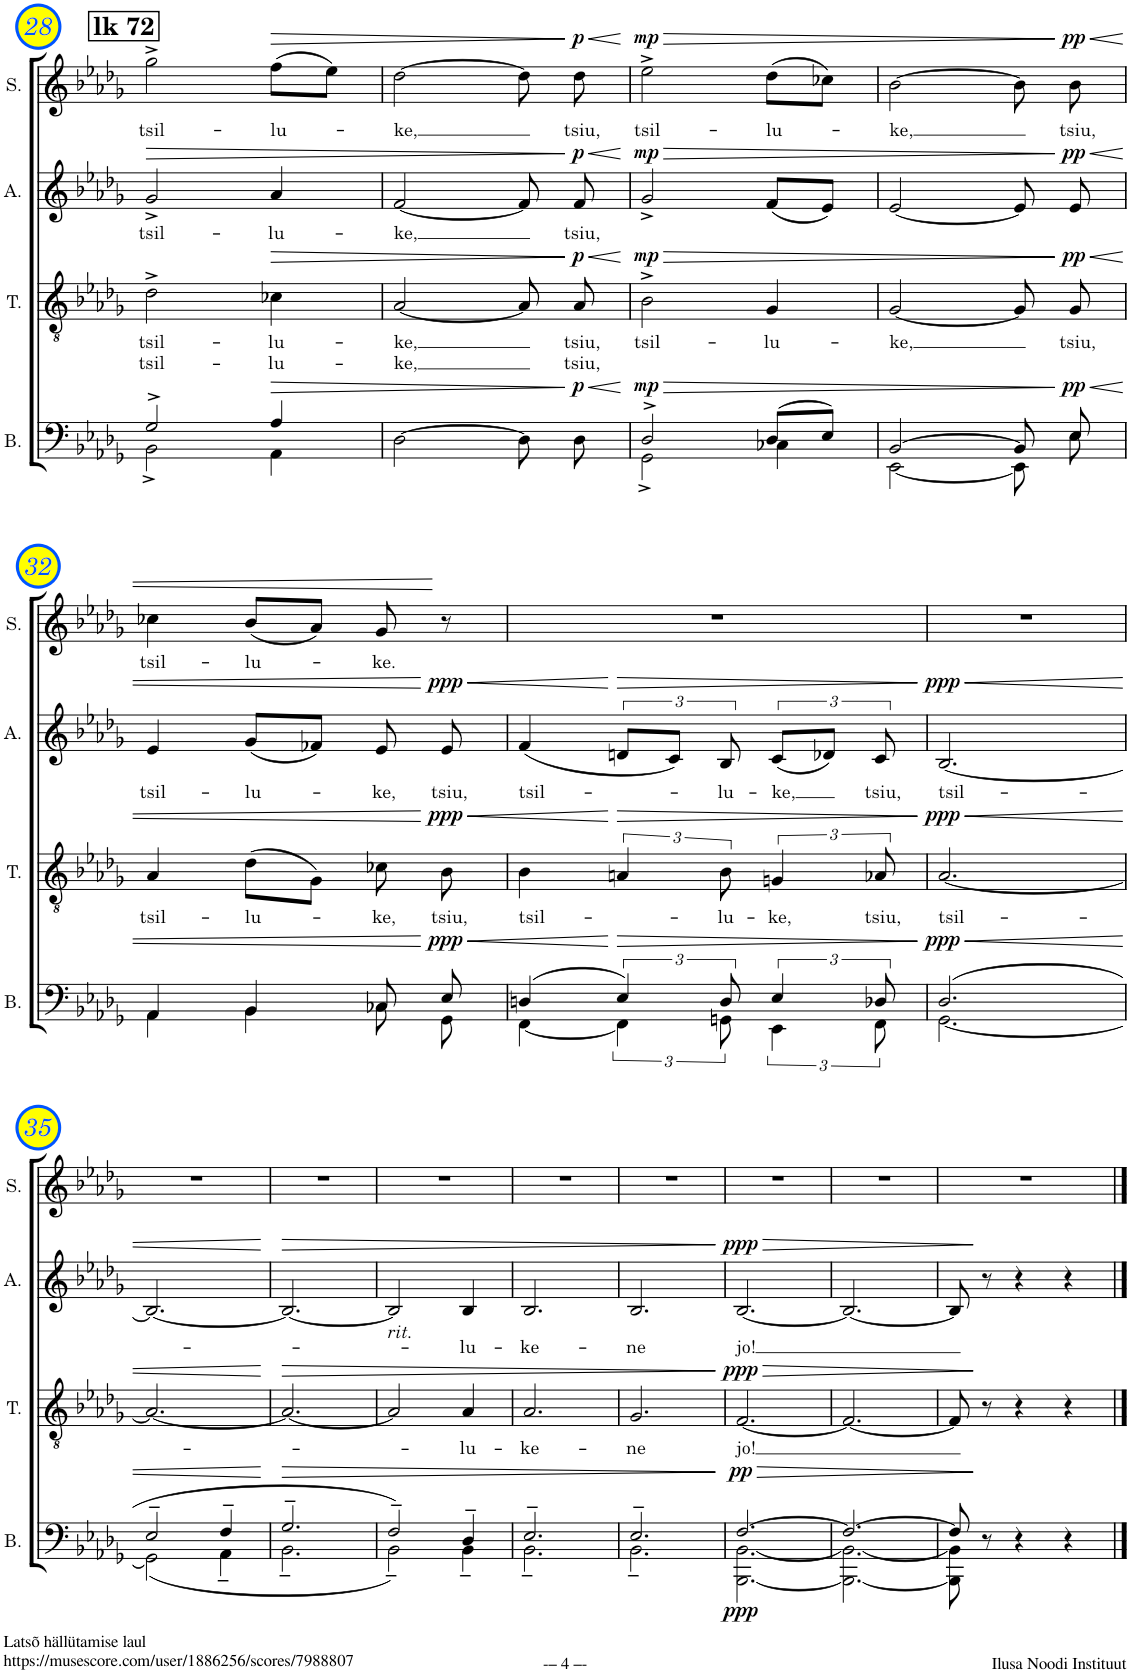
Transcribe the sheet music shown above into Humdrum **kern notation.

**kern	**dynam	**kern	**text	**text	**dynam	**kern	**text	**text	**dynam	**kern	**text	**dynam
*part4	*part4	*part3	*part3	*part3	*part3	*part2	*part2	*part2	*part2	*part1	*part1	*part1
*staff4	*staff4	*staff3	*staff3	*staff3	*staff3	*staff2	*staff2	*staff2	*staff2	*staff1	*staff1	*staff1
*I"Bass	*	*I"Tenor	*	*	*	*I"Alto	*	*	*	*I"Soprano	*	*
*I'B.	*	*I'T.	*	*	*	*I'A.	*	*	*	*I'S.	*	*
!!LO:PB:g=z
*clefF4	*	*clefGv2	*	*	*	*clefG2	*	*	*	*clefG2	*	*
*k[b-e-a-d-g-]	*	*k[b-e-a-d-g-]	*	*	*	*k[b-e-a-d-g-]	*	*	*	*k[b-e-a-d-g-]	*	*
*M3/4	*	*M3/4	*	*	*	*M3/4	*	*	*	*M3/4	*	*
!!LO:REH:place=s1:a:B:cj:fs=14:t=lk 72
=28	=28	=28	=28	=28	=28	=28	=28	=28	=28	=28	=28	=28
*^	*	*	*	*	*	*	*	*	*	*	*	*
!	!	!	!	!LO:LY:b	!LO:LY:b	!	!	!LO:LY:b	!LO:LY:b	!LO:HP:b	!	!LO:LY:b	!
2G-^/	2BB-^\	.	2d-^\	tsil-	tsil-	.	2g-^/	tsil-	tsil-	>	2gg-^\	tsil-	.
!	!	!LO:HP:b	!	!LO:LY:b	!LO:LY:b	!LO:HP:b	!	!LO:LY:b	!LO:LY:b	!	!	!LO:LY:b	!LO:HP:b
4A-/	4AA-\	>	4c-X\	-lu-	-lu-	>	4a-/	-lu-	-lu-	.	(8ff\L	-lu-	>
.	.	.	.	.	.	.	.	.	.	.	8ee-\J)	.	.
*v	*v	*	*	*	*	*	*	*	*	*	*	*	*
=29	=29	=29	=29	=29	=29	=29	=29	=29	=29	=29	=29	=29
!	!	!	!LO:LY:b	!LO:LY:b	!	!	!LO:LY:b	!LO:LY:b	!	!	!LO:LY:b	!
[2D-\	.	[2A-/	-ke,	-ke,	.	[2f/	-ke,	-ke,	.	[2dd-\	-ke,	.
8D-\]	.	8A-/]	.	.	.	8f/]	.	.	.	8dd-\]	.	.
!	!LO:HP:n=1:b	!	!LO:LY:b	!LO:LY:b	!LO:HP:n=1:b	!	!LO:LY:b	!LO:LY:b	!LO:HP:n=1:b	!	!LO:LY:b	!LO:HP:n=1:b
!	!LO:DY:n=1:a	!	!	!	!LO:DY:n=1:a	!	!	!	!LO:DY:n=1:a	!	!	!LO:DY:n=1:a
8D-\	] < p	8A-/	tsiu,	tsiu,	] < p	8f/	tsiu,	tsiu,	] < p	8dd-\	tsiu,	] < p
.	[	.	.	.	[	.	.	.	[	.	.	[
=30	=30	=30	=30	=30	=30	=30	=30	=30	=30	=30	=30	=30
!	!LO:HP:b	!	!LO:LY:b	!	!LO:HP:b	!	!LO:LY:b	!	!LO:HP:b	!	!LO:LY:b	!LO:HP:b
*^	*	*	*	*	*	*	*	*	*	*	*	*
!	!	!LO:DY:n=1:a	!	!	!	!LO:DY:n=1:a	!	!	!	!LO:DY:n=1:a	!	!	!LO:DY:n=1:a
2D-^/	2GG-^\	> mp	2B-^\	tsil-	.	> mp	2g-^/	tsil-	.	> mp	2ee-^\	tsil-	> mp
!	!	!	!	!LO:LY:b	!	!	!	!LO:LY:b	!	!	!	!LO:LY:b	!
(8D-/L	4C-X\	.	4G-/	-lu-	.	.	(8f/L	-lu-	.	.	(8dd-\L	-lu-	.
8E-/J)	.	.	.	.	.	.	8e-/J)	.	.	.	8cc-X\J)	.	.
=31	=31	=31	=31	=31	=31	=31	=31	=31	=31	=31	=31	=31	=31
!	!	!	!	!LO:LY:b	!	!	!	!LO:LY:b	!	!	!	!LO:LY:b	!
[2BB-/	[2EE-\	.	[2G-/	-ke,	.	.	[2e-/	-ke,	.	.	[2b-\	-ke,	.
8BB-/]	8EE-\]	.	8G-/]	.	.	.	8e-/]	.	.	.	8b-\]	.	.
!	!	!LO:HP:n=1:b	!	!LO:LY:b	!	!LO:HP:n=1:b	!	!LO:LY:b	!	!LO:HP:n=1:b	!	!LO:LY:b	!LO:HP:n=1:b
!	!	!LO:DY:n=1:a	!	!	!	!LO:DY:n=1:a	!	!	!	!LO:DY:n=1:a	!	!	!LO:DY:n=1:a
8E-/	8E-\	] < pp	8G-/	tsiu,	.	] < pp	8e-/	tsiu,	.	] < pp	8b-\	tsiu,	] < pp
!!LO:LB:g=z
=32	=32	=32	=32	=32	=32	=32	=32	=32	=32	=32	=32	=32	=32
!	!	!	!	!LO:LY:b	!	!	!	!LO:LY:b	!	!	!	!LO:LY:b	!
4AA-/	4AA-\	.	4A-/	tsil-	.	.	4e-/	tsil-	.	.	4cc-X\	tsil-	.
!	!	!	!	!LO:LY:b	!	!	!	!LO:LY:b	!	!	!	!LO:LY:b	!
4BB-/	4BB-\	.	(8d-\L	-lu-	.	.	(8g-/L	-lu-	.	.	(8b-/L	-lu-	.
.	.	.	8G-\J)	.	.	.	8f-X/J)	.	.	.	8a-/J)	.	.
!	!	!	!	!LO:LY:b	!	!	!	!LO:LY:b	!	!	!	!LO:LY:b	!
8C-X/	8C-\	.	8c-X\	-ke,	.	.	8e-/	-ke,	.	.	8g-/	-ke.	.
!	!	!LO:HP:n=1:b	!	!LO:LY:b	!	!LO:HP:n=1:b	!	!LO:LY:b	!	!LO:HP:n=1:b	!	!	!
!	!	!LO:DY:n=1:a	!	!	!	!LO:DY:n=1:a	!	!	!	!LO:DY:n=1:a	!	!	!
8E-/	8GG-\	[ < ppp	8B-\	tsiu,	.	[ < ppp	8e-/	tsiu,	.	[ < ppp	8r	.	[
=33	=33	=33	=33	=33	=33	=33	=33	=33	=33	=33	=33	=33	=33
!	!	!	!	!LO:LY:b	!	!	!	!LO:LY:b	!	!	!	!	!
(4Dn/	[4FF\	.	4B-\	tsil-	.	.	(4f/	tsil-	.	.	2.r	.	.
!	!	!LO:HP:n=1:b	!	!	!	!LO:HP:n=1:b	!	!	!	!LO:HP:n=1:b	!	!	!
6E-/)	6FF\]	[ >	6An/	.	.	[ >	12dn/L	.	.	[ >	.	.	.
.	.	.	.	.	.	.	12c/J)	.	.	.	.	.	.
!	!	!	!	!LO:LY:b	!	!	!	!LO:LY:b	!	!	!	!	!
12D/	12GGn\	.	12B-\	-lu-	.	.	12B-/	-lu-	.	.	.	.	.
!	!	!	!	!LO:LY:b	!	!	!	!LO:LY:b	!	!	!	!	!
6E-/	6EE-\	.	6Gn/	-ke,	.	.	(12c/L	-ke,	.	.	.	.	.
.	.	.	.	.	.	.	12d-X/J)	.	.	.	.	.	.
!	!	!	!	!LO:LY:b	!	!	!	!LO:LY:b	!	!	!	!	!
12D-X/	12FF\	.	12A-X/	tsiu,	.	.	12c/	tsiu,	.	.	.	.	.
*v	*v	*	*	*	*	*	*	*	*	*	*	*	*
.	]	.	.	.	]	.	.	.	]	.	.	.
=34	=34	=34	=34	=34	=34	=34	=34	=34	=34	=34	=34	=34
!	!LO:HP:b	!	!LO:LY:b	!	!LO:HP:b	!	!LO:LY:b	!	!LO:HP:b	!	!	!
*^	*	*	*	*	*	*	*	*	*	*	*	*
!	!	!LO:DY:n=1:a	!	!	!	!LO:DY:n=1:a	!	!	!	!LO:DY:n=1:a	!	!	!
(2.D-/	[2.GG-\	< ppp	[2.A-/	tsil-	.	< ppp	[2.B-/	tsil-	.	< ppp	2.r	.	.
!!LO:LB:g=z
=35	=35	=35	=35	=35	=35	=35	=35	=35	=35	=35	=35	=35	=35
2E-~/	(2GG-\]	.	2.A-/_	.	.	.	2.B-/_	.	.	.	2.r	.	.
4F~/	4AA-~\	.	.	.	.	.	.	.	.	.	.	.	.
*v	*v	*	*	*	*	*	*	*	*	*	*	*	*
.	[	.	.	.	[	.	.	.	[	.	.	.
=36	=36	=36	=36	=36	=36	=36	=36	=36	=36	=36	=36	=36
!	!LO:HP:b	!	!	!	!LO:HP:b	!	!	!	!LO:HP:b	!	!	!
*^	*	*	*	*	*	*	*	*	*	*	*	*
2.G-~/	2.BB-~\	>	2.A-/_	.	.	>	2.B-/_	.	.	>	2.r	.	.
=37	=37	=37	=37	=37	=37	=37	=37	=37	=37	=37	=37	=37	=37
!	!	!	!	!	!	!	!LO:TX:b:i:t=rit.	!	!	!	!	!	!
2F~/)	2BB-~\)	.	2A-/]	.	.	.	2B-/]	.	.	.	2.r	.	.
!	!	!	!	!LO:LY:b	!	!	!	!LO:LY:b	!	!	!	!	!
4D-~/	4BB-~\	.	4A-/	-lu-	.	.	4B-/	-lu-	.	.	.	.	.
=38	=38	=38	=38	=38	=38	=38	=38	=38	=38	=38	=38	=38	=38
!	!	!	!	!LO:LY:b	!	!	!	!LO:LY:b	!	!	!	!	!
2.E-~/	2.BB-~\	.	2.A-/	-ke-	.	.	2.B-/	-ke-	.	.	2.r	.	.
=39	=39	=39	=39	=39	=39	=39	=39	=39	=39	=39	=39	=39	=39
!	!	!	!	!LO:LY:b	!	!	!	!LO:LY:b	!	!	!	!	!
2.E-~/	2.BB-~\	.	2.G-/	-ne	.	.	2.B-/	-ne	.	.	2.r	.	.
*v	*v	*	*	*	*	*	*	*	*	*	*	*	*
.	]	.	.	.	]	.	.	.	]	.	.	.
=40	=40	=40	=40	=40	=40	=40	=40	=40	=40	=40	=40	=40
!	!LO:HP:b	!	!LO:LY:b	!	!LO:HP:b	!	!LO:LY:b	!	!LO:HP:b	!	!	!
*^	*	*	*	*	*	*	*	*	*	*	*	*
!	!	!LO:DY:n=1:a	!	!	!	!	!	!	!	!	!	!	!
!	!	!LO:DY:n=2:b	!	!	!	!LO:DY:n=1:a	!	!	!	!LO:DY:n=1:a	!	!	!
[2.F/	[2.BBB-\ [2.BB-\	> pp ppp	[2.F/	jo!	.	> ppp	[2.B-/	jo!	.	> ppp	2.r	.	.
=41	=41	=41	=41	=41	=41	=41	=41	=41	=41	=41	=41	=41	=41
2.F/_	2.BBB-\_ 2.BB-\_	.	2.F/_	.	.	.	2.B-/_	.	.	.	2.r	.	.
=42	=42	=42	=42	=42	=42	=42	=42	=42	=42	=42	=42	=42	=42
8F/]	8BBB-\] 8BB-\]	.	8F/]	.	.	.	8B-/]	.	.	.	2.r	.	.
8r	8ryy	]	8r	.	.	]	8r	.	.	]	.	.	.
4r	4ryy	.	4r	.	.	.	4r	.	.	.	.	.	.
4r	4ryy	.	4r	.	.	.	4r	.	.	.	.	.	.
*v	*v	*	*	*	*	*	*	*	*	*	*	*	*
==	==	==	==	==	==	==	==	==	==	==	==	==
*-	*-	*-	*-	*-	*-	*-	*-	*-	*-	*-	*-	*-
